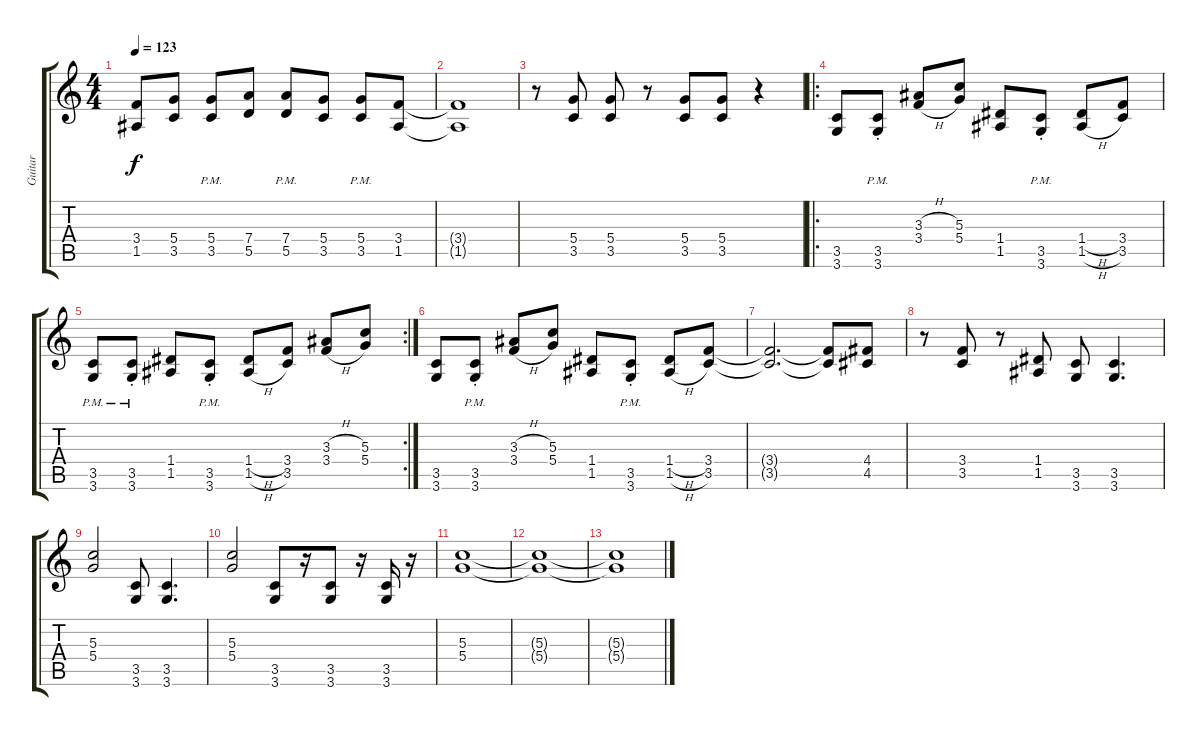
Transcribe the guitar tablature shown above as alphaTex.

\track ("Guitar" "Guitar") {instrument overdrivenguitar}
\staff {score tabs}
\tuning (E4 B3 G3 D3 A2 E2) {hide}
\ts (4 4)
\tempo 123
\clef g2
\ks c
(3.4 1.5).8{dy f} (5.4 3.5).8 (5.4{pm} 3.5{pm}).8 (7.4 5.5).8 (7.4{pm} 5.5{pm}).8 (5.4 3.5).8 (5.4{pm} 3.5{pm}).8 (3.4 1.5).8 |
(3.4{t} 1.5{t}).1 |
r.8 (5.4 3.5).8 (5.4 3.5).8 r.8 (5.4 3.5).8 (5.4 3.5).8 r.4 |
\ro
(3.5 3.6).8 (3.5{pm st} 3.6{st}).8 (3.3{h} 3.4{h}).8 (5.3 5.4).8 (1.4 1.5).8 (3.5{pm st} 3.6{pm st}).8 (1.4{h} 1.5{h}).8 (3.4 3.5).8 |
\rc 2
(3.5{pm} 3.6{pm}).8 (3.5{pm st} 3.6{pm st}).8 (1.4 1.5).8 (3.5{pm st} 3.6{pm st}).8 (1.4{h} 1.5{h}).8 (3.4 3.5).8 (3.3{h} 3.4{h}).8 (5.3 5.4).8 |
(3.5 3.6).8 (3.5{pm st} 3.6{pm st}).8 (3.3{h} 3.4{h}).8 (5.3 5.4).8 (1.4 1.5).8 (3.5{pm st} 3.6{pm st}).8 (1.4{h} 1.5{h}).8 (3.4 3.5).8 |
(3.4{t} 3.5{t}).2{d} (3.4{t} 3.5{t}).8 (4.4 4.5).8 |
r.8 (3.4 3.5).8 r.8 (1.4 1.5).8 (3.5 3.6).8 (3.5 3.6).4{d} |
(5.3 5.4).2 (3.5 3.6).8 (3.5 3.6).4{d} |
(5.3 5.4).2 (3.5 3.6).8 r.16 (3.5 3.6).8 r.16 (3.5 3.6).16 r.16 |
(5.3 5.4).1 |
(5.3{t} 5.4{t}).1{volume 0} |
(5.3{t} 5.4{t}).1
